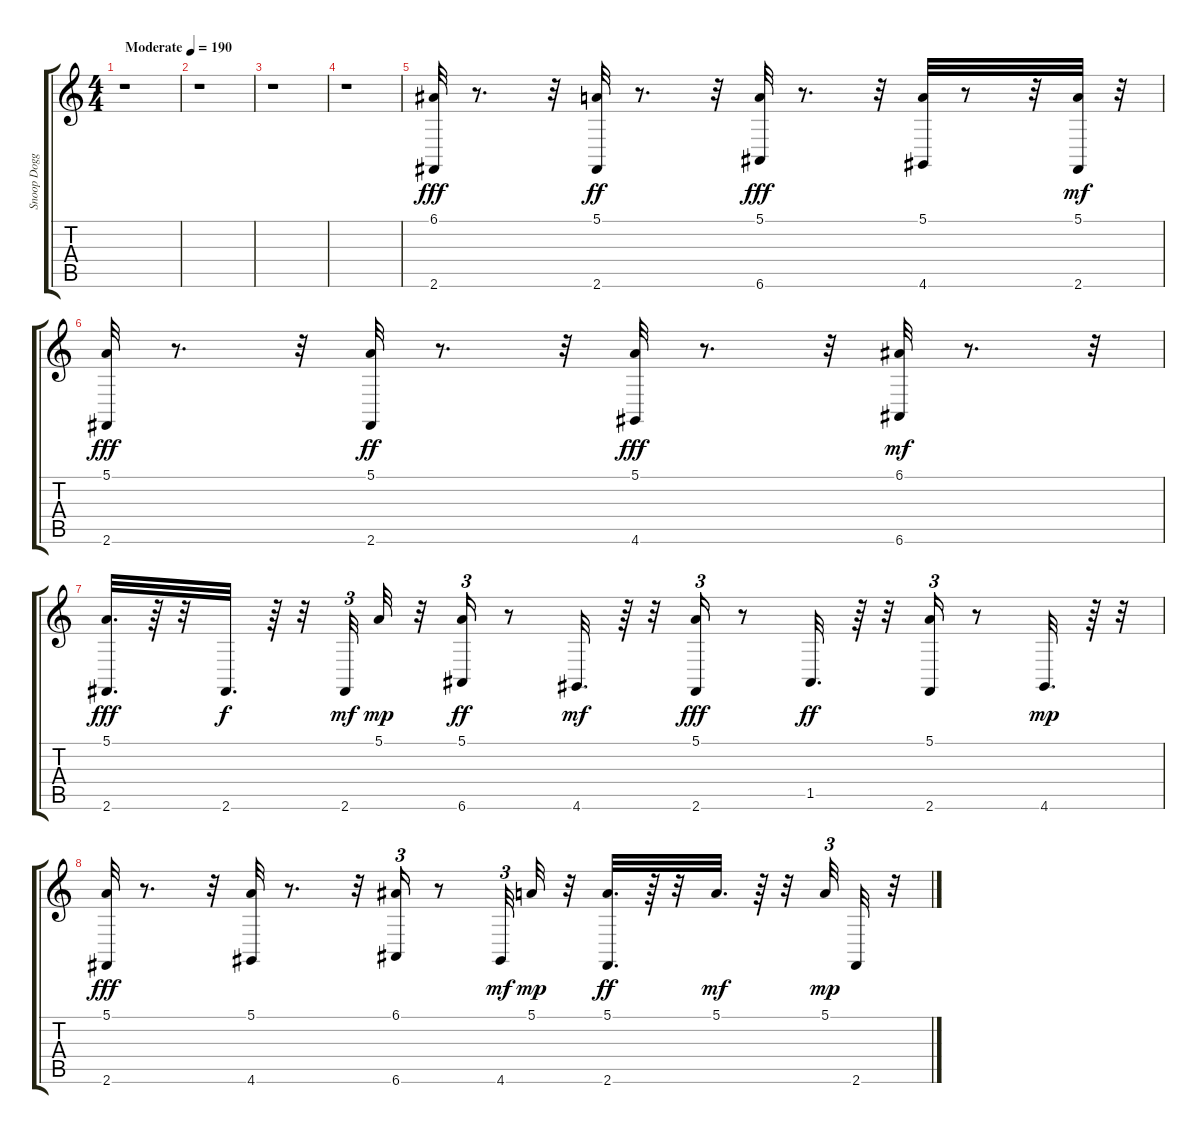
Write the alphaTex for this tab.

\track ("Snoop Dogg" "Snoop Dogg") {instrument acousticgrandpiano}
\staff {score tabs}
\tuning (E4 B3 G3 D3 A2 E2) {hide}
\ts (4 4)
\tempo (190 "Moderate")
\clef g2
\ks c
r.1{dy fff instrument acousticgrandpiano} |
r.1 |
r.1 |
r.1 |
(6.1 2.6).32 r.8{d} r.32 (5.1 2.6).32{dy ff} r.8{d} r.32 (5.1 6.6).32{dy fff} r.8{d} r.32 (5.1 4.6).32 r.8 r.32 (5.1 2.6).32{dy mf} r.32 |
(5.1 2.6).32{dy fff} r.8{d} r.32 (5.1 2.6).32{dy ff} r.8{d} r.32 (5.1 4.6).32{dy fff} r.8{d} r.32 (6.1 6.6).32{dy mf} r.8{d} r.32 |
(5.1 2.6).32{d dy fff} r.64 r.32 2.6.32{d dy f} r.64 r.32 2.6.32{tu (3 2) dy mf} 5.1.32{dy mp} r.32 (5.1 6.6).16{tu (3 2) dy ff} r.8 4.6.32{d dy mf} r.64 r.32 (5.1 2.6).16{tu (3 2) dy fff} r.8 1.5.32{d dy ff} r.64 r.32 (5.1 2.6).16{tu (3 2)} r.8 4.6.32{d dy mp} r.64 r.32 |
(5.1 2.6).32{dy fff} r.8{d} r.32 (5.1 4.6).32 r.8{d} r.32 (6.1 6.6).16{tu (3 2)} r.8 4.6.32{tu (3 2) dy mf} 5.1.32{dy mp} r.32 (5.1 2.6).32{d dy ff} r.64 r.32 5.1.32{d dy mf} r.64 r.32 5.1.32{tu (3 2) dy mp} 2.6.32 r.32
